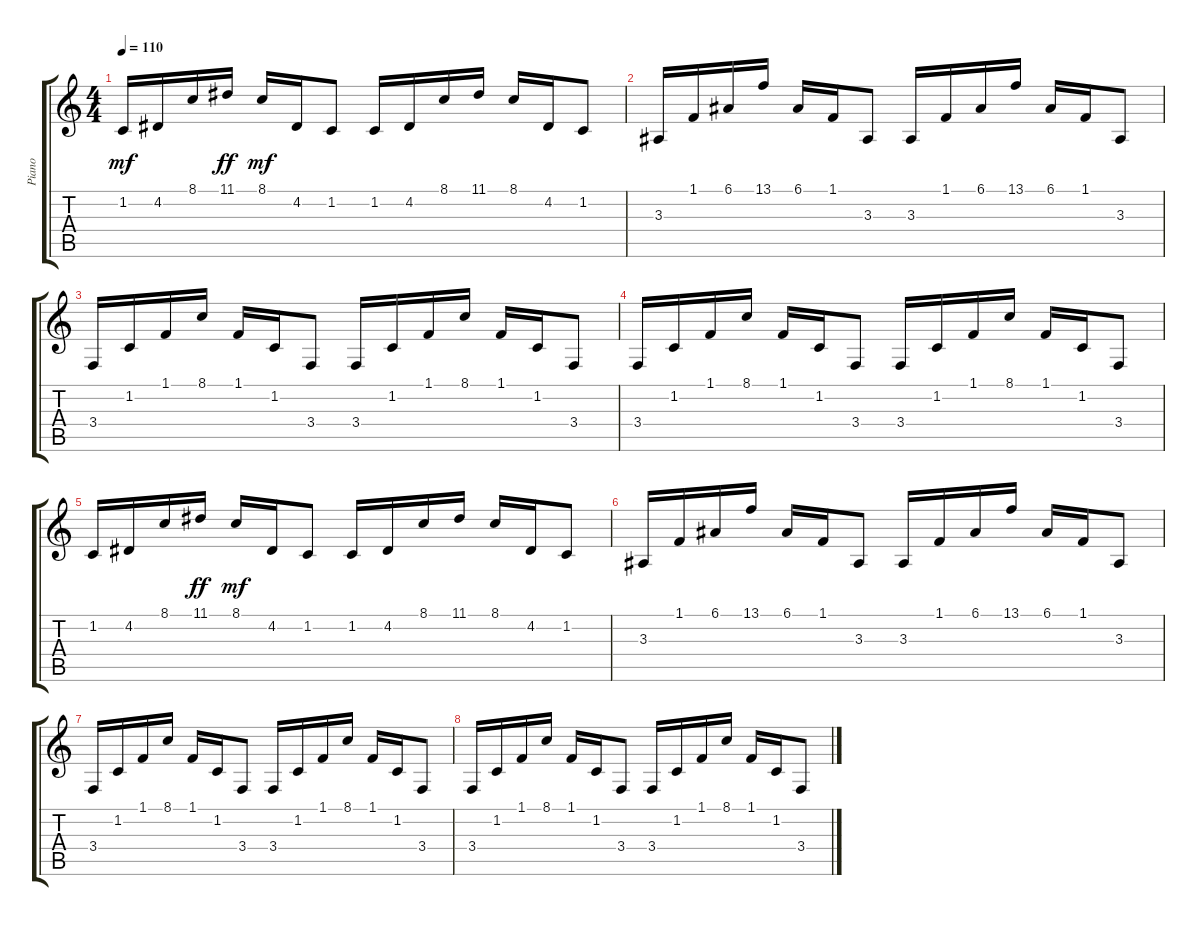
\track ("Piano" "Piano") {instrument acousticgrandpiano}
\staff {score tabs}
\tuning (E4 B3 G3 D3 A2 E2) {hide}
\ts (4 4)
\tempo 110
\clef g2
\ks c
1.2.16{dy mf} 4.2.16 8.1.16 11.1.16{dy ff} 8.1.16{dy mf} 4.2.16 1.2.8 1.2.16 4.2.16 8.1.16 11.1.16 8.1.16 4.2.16 1.2.8 |
3.3.16 1.1.16 6.1.16 13.1.16 6.1.16 1.1.16 3.3.8 3.3.16 1.1.16 6.1.16 13.1.16 6.1.16 1.1.16 3.3.8 |
3.4.16 1.2.16 1.1.16 8.1.16 1.1.16 1.2.16 3.4.8 3.4.16 1.2.16 1.1.16 8.1.16 1.1.16 1.2.16 3.4.8 |
3.4.16 1.2.16 1.1.16 8.1.16 1.1.16 1.2.16 3.4.8 3.4.16 1.2.16 1.1.16 8.1.16 1.1.16 1.2.16 3.4.8 |
1.2.16 4.2.16 8.1.16 11.1.16{dy ff} 8.1.16{dy mf} 4.2.16 1.2.8 1.2.16 4.2.16 8.1.16 11.1.16 8.1.16 4.2.16 1.2.8 |
3.3.16 1.1.16 6.1.16 13.1.16 6.1.16 1.1.16 3.3.8 3.3.16 1.1.16 6.1.16 13.1.16 6.1.16 1.1.16 3.3.8 |
3.4.16 1.2.16 1.1.16 8.1.16 1.1.16 1.2.16 3.4.8 3.4.16 1.2.16 1.1.16 8.1.16 1.1.16 1.2.16 3.4.8 |
3.4.16 1.2.16 1.1.16 8.1.16 1.1.16 1.2.16 3.4.8 3.4.16 1.2.16 1.1.16 8.1.16 1.1.16 1.2.16 3.4.8
